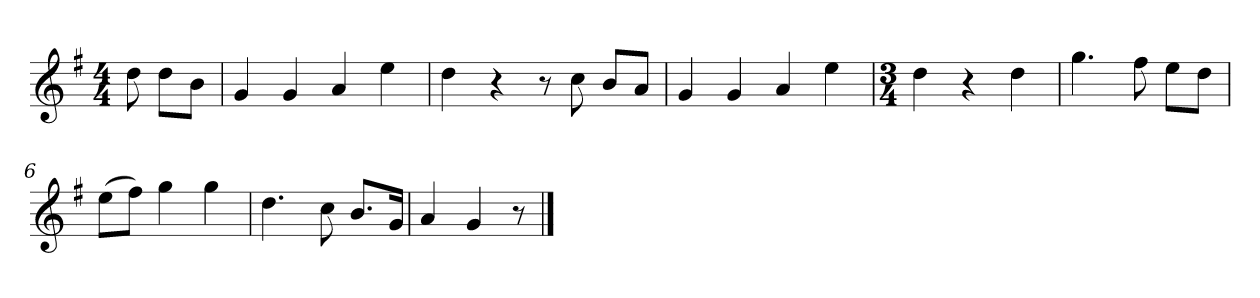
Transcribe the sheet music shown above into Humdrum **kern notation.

**kern
*part1
*staff1
*k[f#]
*M4/4
*MM120
=
8dd
8ddL
8bJ
=1
4g
4g
4a
4ee
=2
4dd
4r
8r
8cc
8bL
8aJ
=3
4g
4g
4a
4ee
=4
*M3/4
4dd
4r
4dd
=5
4.gg
8ff#
8eeL
8ddJ
=6
(8eeL
8ff#J)
4gg
4gg
=7
4.dd
8cc
8.bL
16gJk
=8
4a
4g
8r
==
*-
